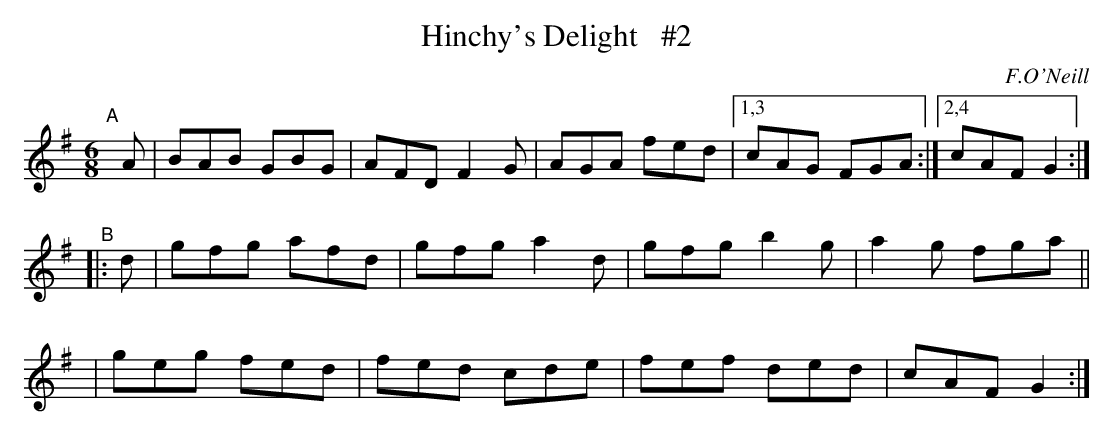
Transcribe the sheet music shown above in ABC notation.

X:1
T: Hinchy's Delight   #2
O: F.O'Neill
M: 6/8
L: 1/8
K: G
"^A"[|] A \
| BAB GBG | AFD F2G | AGA fed |[1,3 cAG FGA :|[2,4 cAF G2 :|
"^B"|:\
d | gfg afd | gfg a2d | gfg b2g | a2g fga ||
y2| geg fed | fed cde | fef ded | cAF G2 :|
